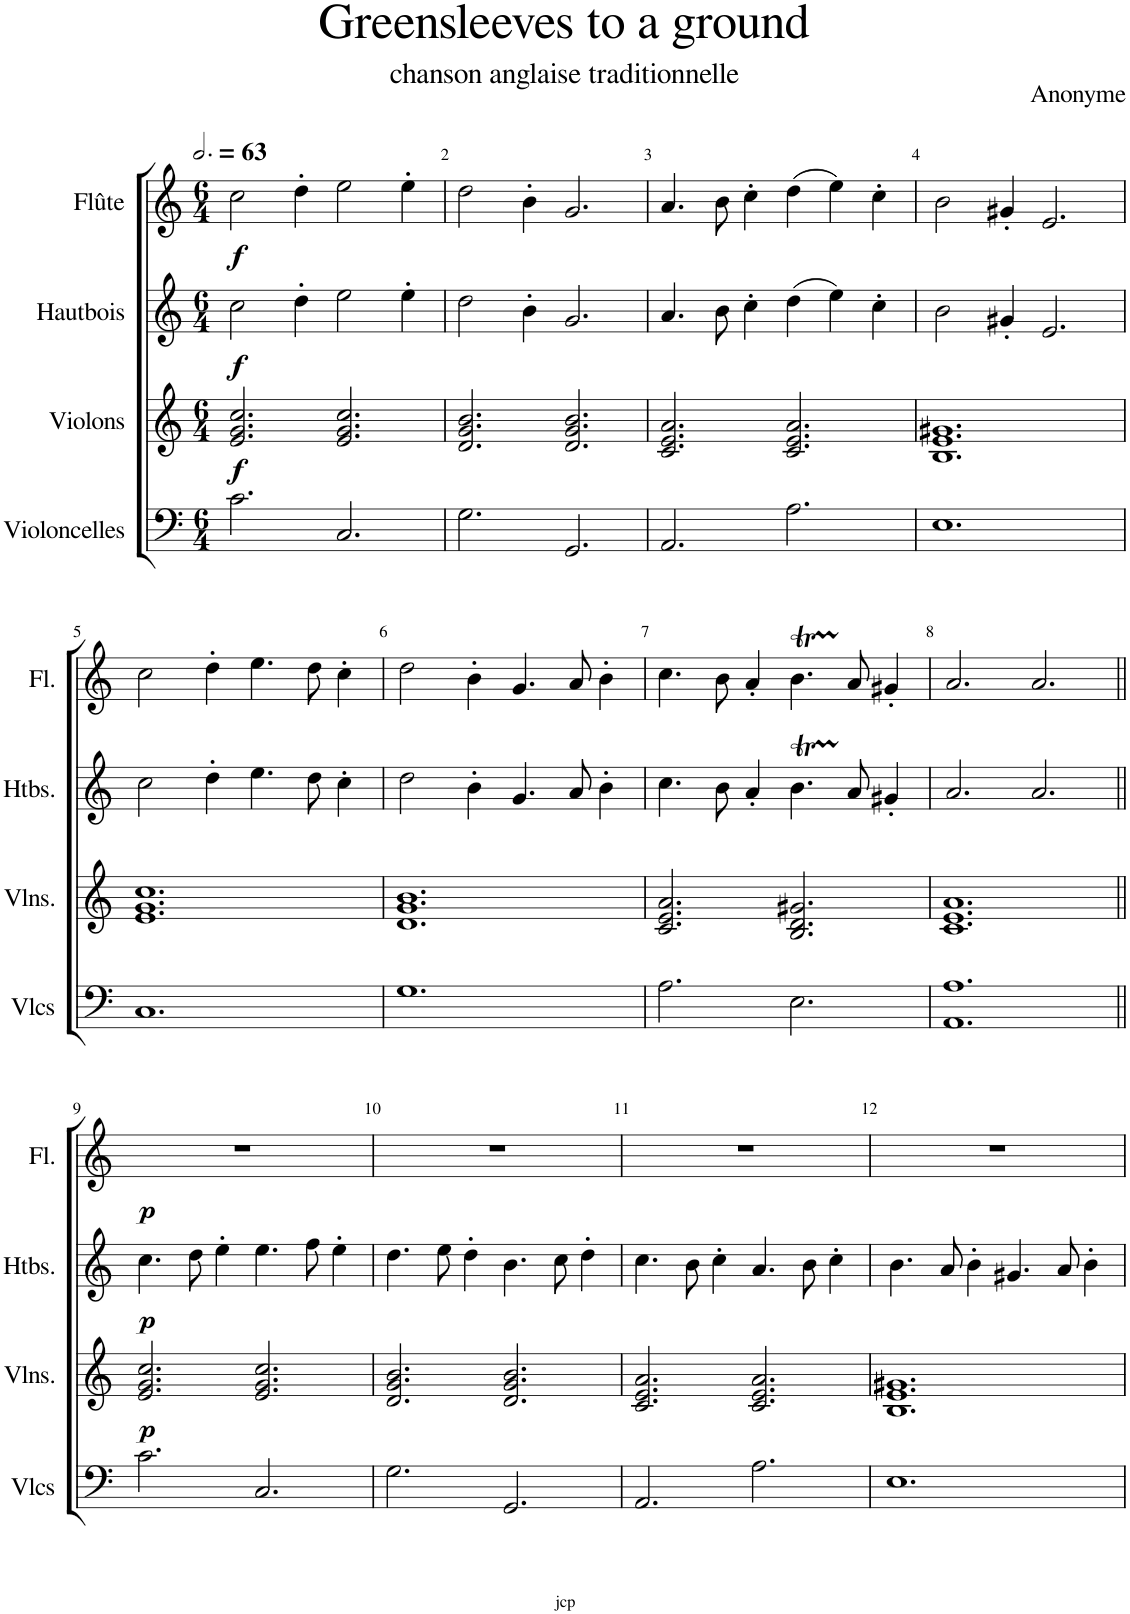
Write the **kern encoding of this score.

**kern	**dynam	**kern	**dynam	**kern	**dynam	**kern	**dynam
*part4	*part4	*part3	*part3	*part2	*part2	*part1	*part1
*staff4	*staff4	*staff3	*staff3	*staff2	*staff2	*staff1	*staff1
*I"Violoncelles	*	*I"Violons	*	*I"Hautbois	*	*I"Flûte	*
*I'Vlcs	*	*I'Vlns.	*	*I'Htbs.	*	*I'Fl.	*
*clefF4	*	*clefG2	*	*clefG2	*	*clefG2	*
*k[]	*	*k[]	*	*k[]	*	*k[]	*
*M6/4	*	*M6/4	*	*M6/4	*	*M6/4	*
*MM189	*	*MM189	*	*MM189	*	*MM189	*
=1	=1	=1	=1	=1	=1	=1	=1
!	!LO:DY:a	!	!	!	!LO:DY:b	!	!LO:DY:b
2.c\	f	2.e/ 2.g/ 2.cc/	.	2cc\	f	2cc\	f
.	.	.	.	4dd'\	.	4dd'\	.
2.C/	.	2.e/ 2.g/ 2.cc/	.	2ee\	.	2ee\	.
.	.	.	.	4ee'\	.	4ee'\	.
=2	=2	=2	=2	=2	=2	=2	=2
2.G\	.	2.d/ 2.g/ 2.b/	.	2dd\	.	2dd\	.
.	.	.	.	4b'\	.	4b'\	.
2.GG/	.	2.d/ 2.g/ 2.b/	.	2.g/	.	2.g/	.
=3	=3	=3	=3	=3	=3	=3	=3
2.AA/	.	2.c/ 2.e/ 2.a/	.	4.a/	.	4.a/	.
.	.	.	.	8b\	.	8b\	.
.	.	.	.	4cc'\	.	4cc'\	.
2.A\	.	2.c/ 2.e/ 2.a/	.	(4dd\	.	(4dd\	.
.	.	.	.	4ee\)	.	4ee\)	.
.	.	.	.	4cc'\	.	4cc'\	.
=4	=4	=4	=4	=4	=4	=4	=4
1.E	.	1.B 1.e 1.g#X	.	2b\	.	2b\	.
.	.	.	.	4g#X'/	.	4g#X'/	.
.	.	.	.	2.e/	.	2.e/	.
!!LO:LB:g=z
=5	=5	=5	=5	=5	=5	=5	=5
1.C	.	1.e 1.g 1.cc	.	2cc\	.	2cc\	.
.	.	.	.	4dd'\	.	4dd'\	.
.	.	.	.	4.ee\	.	4.ee\	.
.	.	.	.	8dd\	.	8dd\	.
.	.	.	.	4cc'\	.	4cc'\	.
=6	=6	=6	=6	=6	=6	=6	=6
1.G	.	1.d 1.g 1.b	.	2dd\	.	2dd\	.
.	.	.	.	4b'\	.	4b'\	.
.	.	.	.	4.g/	.	4.g/	.
.	.	.	.	8a/	.	8a/	.
.	.	.	.	4b'\	.	4b'\	.
=7	=7	=7	=7	=7	=7	=7	=7
2.A\	.	2.c/ 2.e/ 2.a/	.	4.cc\	.	4.cc\	.
.	.	.	.	8b\	.	8b\	.
.	.	.	.	4a'/	.	4a'/	.
2.E\	.	2.B/ 2.d/ 2.g#X/	.	4.bt\	.	4.bt\	.
.	.	.	.	8a/	.	8a/	.
.	.	.	.	4g#X'/	.	4g#X'/	.
=8	=8	=8	=8	=8	=8	=8	=8
1.AA 1.A	.	1.c 1.e 1.a	.	2.a/	.	2.a/	.
.	.	.	.	2.a/	.	2.a/	.
!!LO:LB:g=z
=9||	=9||	=9||	=9||	=9||	=9||	=9||	=9||
!	!	!	!LO:DY:b	!	!LO:DY:b	!	!LO:DY:b
2.c\	.	2.e/ 2.g/ 2.cc/	p	4.cc\	p	1.r	p
.	.	.	.	8dd\	.	.	.
.	.	.	.	4ee'\	.	.	.
2.C/	.	2.e/ 2.g/ 2.cc/	.	4.ee\	.	.	.
.	.	.	.	8ff\	.	.	.
.	.	.	.	4ee'\	.	.	.
=10	=10	=10	=10	=10	=10	=10	=10
2.G\	.	2.d/ 2.g/ 2.b/	.	4.dd\	.	1.r	.
.	.	.	.	8ee\	.	.	.
.	.	.	.	4dd'\	.	.	.
2.GG/	.	2.d/ 2.g/ 2.b/	.	4.b\	.	.	.
.	.	.	.	8cc\	.	.	.
.	.	.	.	4dd'\	.	.	.
=11	=11	=11	=11	=11	=11	=11	=11
2.AA/	.	2.c/ 2.e/ 2.a/	.	4.cc\	.	1.r	.
.	.	.	.	8b\	.	.	.
.	.	.	.	4cc'\	.	.	.
2.A\	.	2.c/ 2.e/ 2.a/	.	4.a/	.	.	.
.	.	.	.	8b\	.	.	.
.	.	.	.	4cc'\	.	.	.
=12	=12	=12	=12	=12	=12	=12	=12
1.E	.	1.B 1.e 1.g#X	.	4.b\	.	1.r	.
.	.	.	.	8a/	.	.	.
.	.	.	.	4b'\	.	.	.
.	.	.	.	4.g#X/	.	.	.
.	.	.	.	8a/	.	.	.
.	.	.	.	4b'\	.	.	.
=	=	=	=	=	=	=	=
*-	*-	*-	*-	*-	*-	*-	*-
